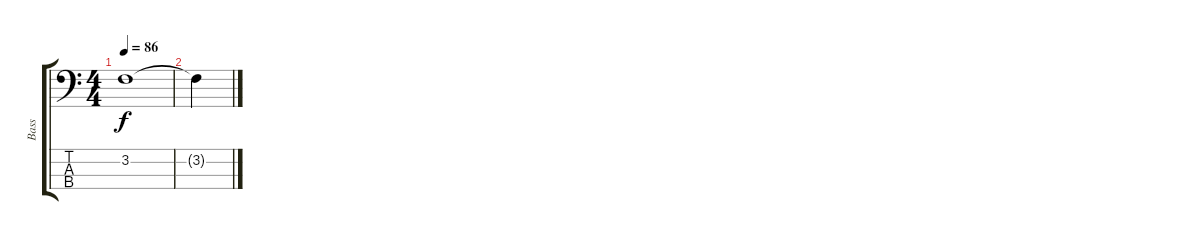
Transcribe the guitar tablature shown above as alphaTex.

\track ("Bass" "Bass") {instrument electricbassfinger}
\staff {score tabs}
\tuning (G2 D2 A1 E1) {hide}
\ts (4 4)
\tempo 86
\clef f4
\ks c
3.2.1{dy f} |
3.2{t}.4
